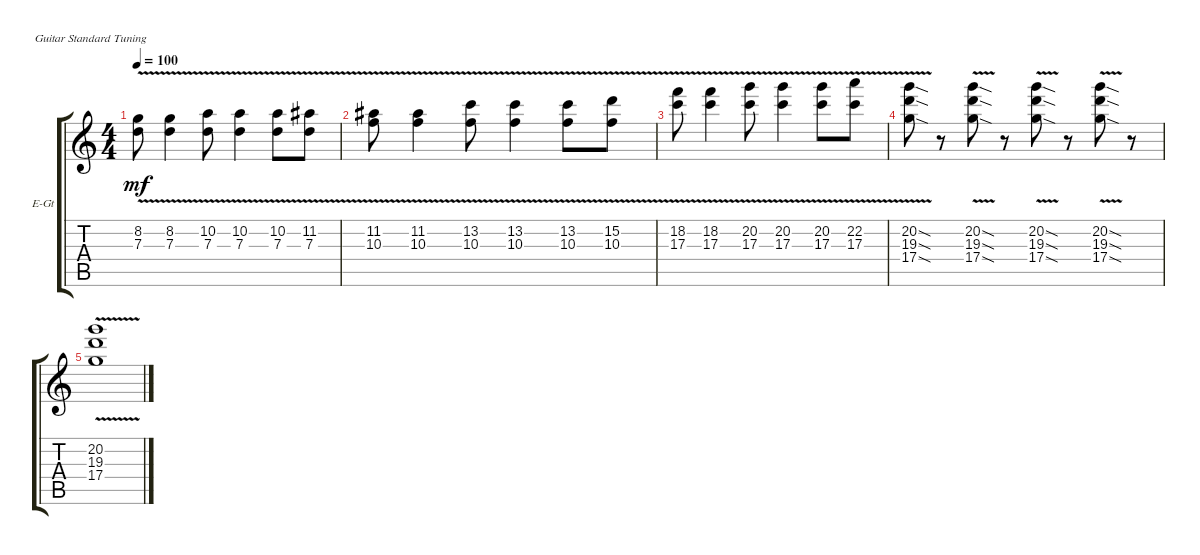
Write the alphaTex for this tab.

\bracketExtendMode groupsimilarinstruments
\firstSystemTrackNameOrientation horizontal
\otherSystemsTrackNameOrientation horizontal
\track ("Guitar" "E-Gt") {instrument distortionguitar}
\staff {score tabs}
\tuning (E4 B3 G3 D3 A2 E2)
\ts (4 4)
\tempo 100
\clef g2
\ks c
(7.3{v} 8.2{v}).8{dy mf} (7.3{v} 8.2{v}).4 (10.2{v} 7.3{v}).8 (10.2{v} 7.3{v}).4 (10.2{v} 7.3{v}).8 (11.2{v} 7.3{v}).8 |
(10.3{v} 11.2{v}).8 (10.3{v} 11.2{v}).4 (13.2{v} 10.3{v}).8 (13.2{v} 10.3{v}).4 (13.2{v} 10.3{v}).8 (15.2{v} 10.3{v}).8 |
\section ("" "")
(17.3{v} 18.2{v}).8 (17.3{v} 18.2{v}).4 (20.2{v} 17.3{v}).8 (20.2{v} 17.3{v}).4 (20.2{v} 17.3{v}).8 (22.2{v} 17.3{v}).8 |
(17.4{v sod} 19.3{v sod} 20.2{v sod}).8 r.8 (17.4{v sod} 19.3{v sod} 20.2{v sod}).8 r.8 (17.4{v sod} 19.3{v sod} 20.2{v sod}).8 r.8 (17.4{v sod} 19.3{v sod} 20.2{v sod}).8 r.8 |
(17.4{v} 19.3{v} 20.2{v}).1
